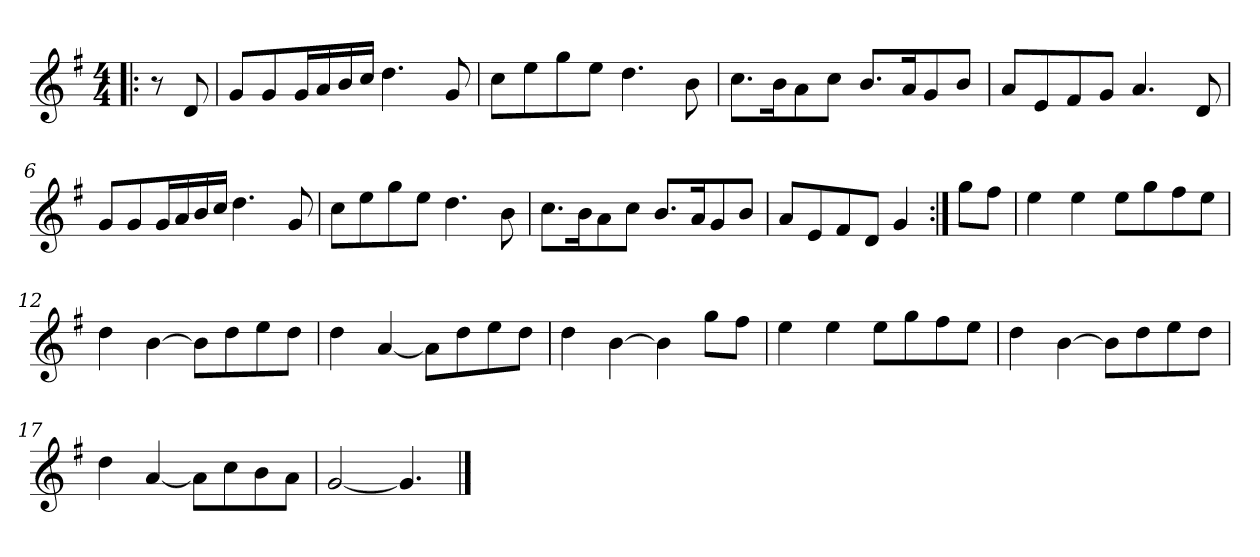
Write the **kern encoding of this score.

**kern
*part1
*staff1
*clefG2
*k[f#]
*G:
*M4/4
=1!|:
8r
8d/
=2
8g/L
8g/
16g/L
16a/
16b/
16cc/JJ
4.dd\
8g/
=3
8cc\L
8ee\
8gg\
8ee\J
4.dd\
8b\
=4
8.cc\L
16b\K
8a\
8cc\J
8.b/L
16a/K
8g/
8b/J
=5
8a/L
8e/
8f#/
8g/J
4.a/
8d/
=6
8g/L
8g/
16g/L
16a/
16b/
16cc/JJ
4.dd\
8g/
!!LO:LB:g=z
=7
8cc\L
8ee\
8gg\
8ee\J
4.dd\
8b\
=8
8.cc\L
16b\K
8a\
8cc\J
8.b/L
16a/K
8g/
8b/J
=9
8a/L
8e/
8f#/
8d/J
4g/
=10:|!
8gg\L
8ff#\J
=11
4ee\
4ee\
8ee\L
8gg\
8ff#\
8ee\J
=12
4dd\
[4b\
8b\L]
8dd\
8ee\
8dd\J
=13
4dd\
[4a/
8a\L]
8dd\
8ee\
8dd\J
!!LO:LB:g=z
=14
4dd\
[4b\
4b\]
8gg\L
8ff#\J
=15
4ee\
4ee\
8ee\L
8gg\
8ff#\
8ee\J
=16
4dd\
[4b\
8b\L]
8dd\
8ee\
8dd\J
=17
4dd\
[4a/
8a\L]
8cc\
8b\
8a\J
=18
[2g/
4.g/]
==
*-
